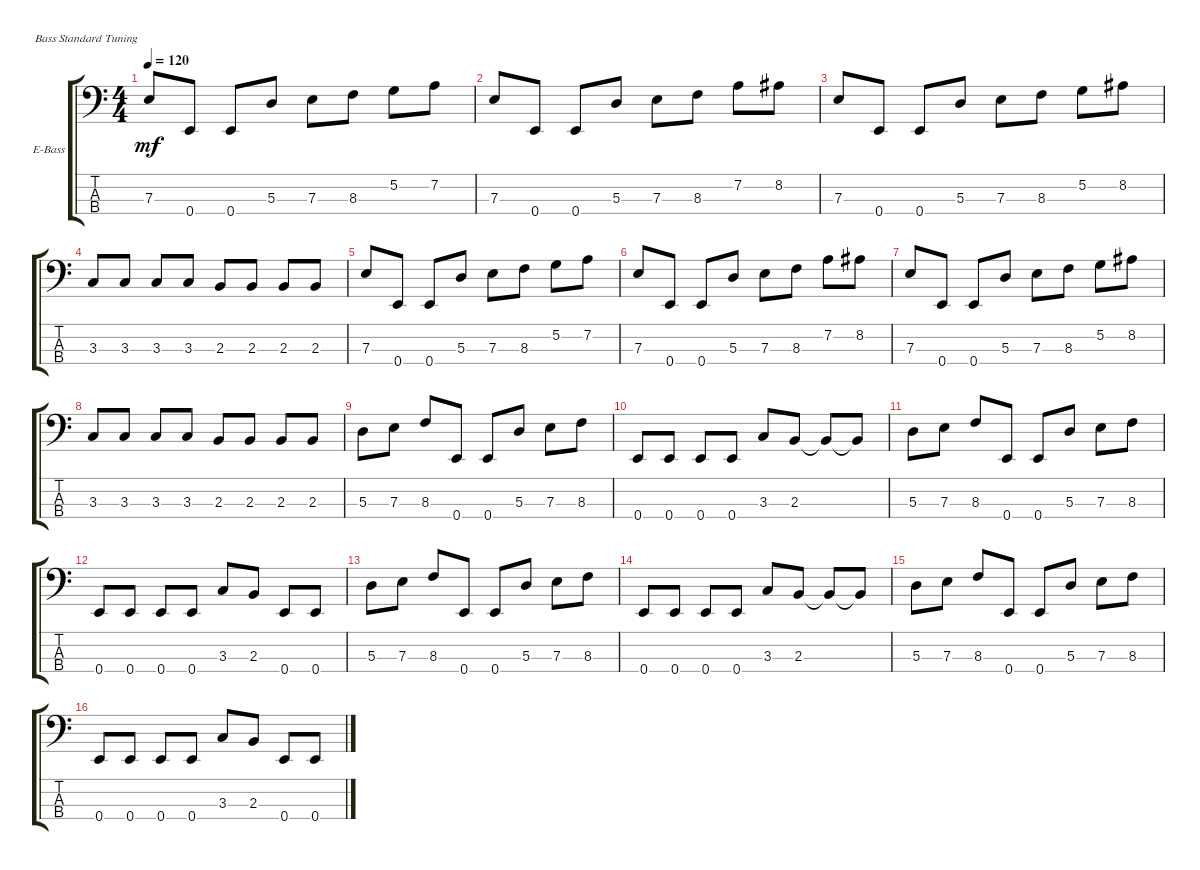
\defaultSystemsLayout 4
\bracketExtendMode groupsimilarinstruments
\firstSystemTrackNameOrientation horizontal
\otherSystemsTrackNameOrientation horizontal
\track ("Electric Bass" "E-Bass") {instrument electricbassfinger}
\staff {score tabs}
\tuning (G2 D2 A1 E1)
\ts (4 4)
\tempo 120
\clef f4
\ks c
7.3.8{dy mf instrument electricbassfinger} 0.4.8 0.4.8 5.3.8 7.3.8 8.3.8 5.2.8 7.2.8 |
7.3.8 0.4.8 0.4.8 5.3.8 7.3.8 8.3.8 7.2.8 8.2.8 |
7.3.8 0.4.8 0.4.8 5.3.8 7.3.8 8.3.8 5.2.8 8.2.8 |
3.3.8 3.3.8 3.3.8 3.3.8 2.3.8 2.3.8 2.3.8 2.3.8 |
7.3.8 0.4.8 0.4.8 5.3.8 7.3.8 8.3.8 5.2.8 7.2.8 |
7.3.8 0.4.8 0.4.8 5.3.8 7.3.8 8.3.8 7.2.8 8.2.8 |
7.3.8 0.4.8 0.4.8 5.3.8 7.3.8 8.3.8 5.2.8 8.2.8 |
3.3.8 3.3.8 3.3.8 3.3.8 2.3.8 2.3.8 2.3.8 2.3.8 |
5.3.8 7.3.8 8.3.8 0.4.8 0.4.8 5.3.8 7.3.8 8.3.8 |
0.4.8 0.4.8 0.4.8 0.4.8 3.3.8 2.3.8 2.3{t}.8 2.3{t}.8 |
5.3.8 7.3.8 8.3.8 0.4.8 0.4.8 5.3.8 7.3.8 8.3.8 |
0.4.8 0.4.8 0.4.8 0.4.8 3.3.8 2.3.8 0.4.8 0.4.8 |
5.3.8 7.3.8 8.3.8 0.4.8 0.4.8 5.3.8 7.3.8 8.3.8 |
0.4.8 0.4.8 0.4.8 0.4.8 3.3.8 2.3.8 2.3{t}.8 2.3{t}.8 |
5.3.8 7.3.8 8.3.8 0.4.8 0.4.8 5.3.8 7.3.8 8.3.8 |
0.4.8 0.4.8 0.4.8 0.4.8 3.3.8 2.3.8 0.4.8 0.4.8
